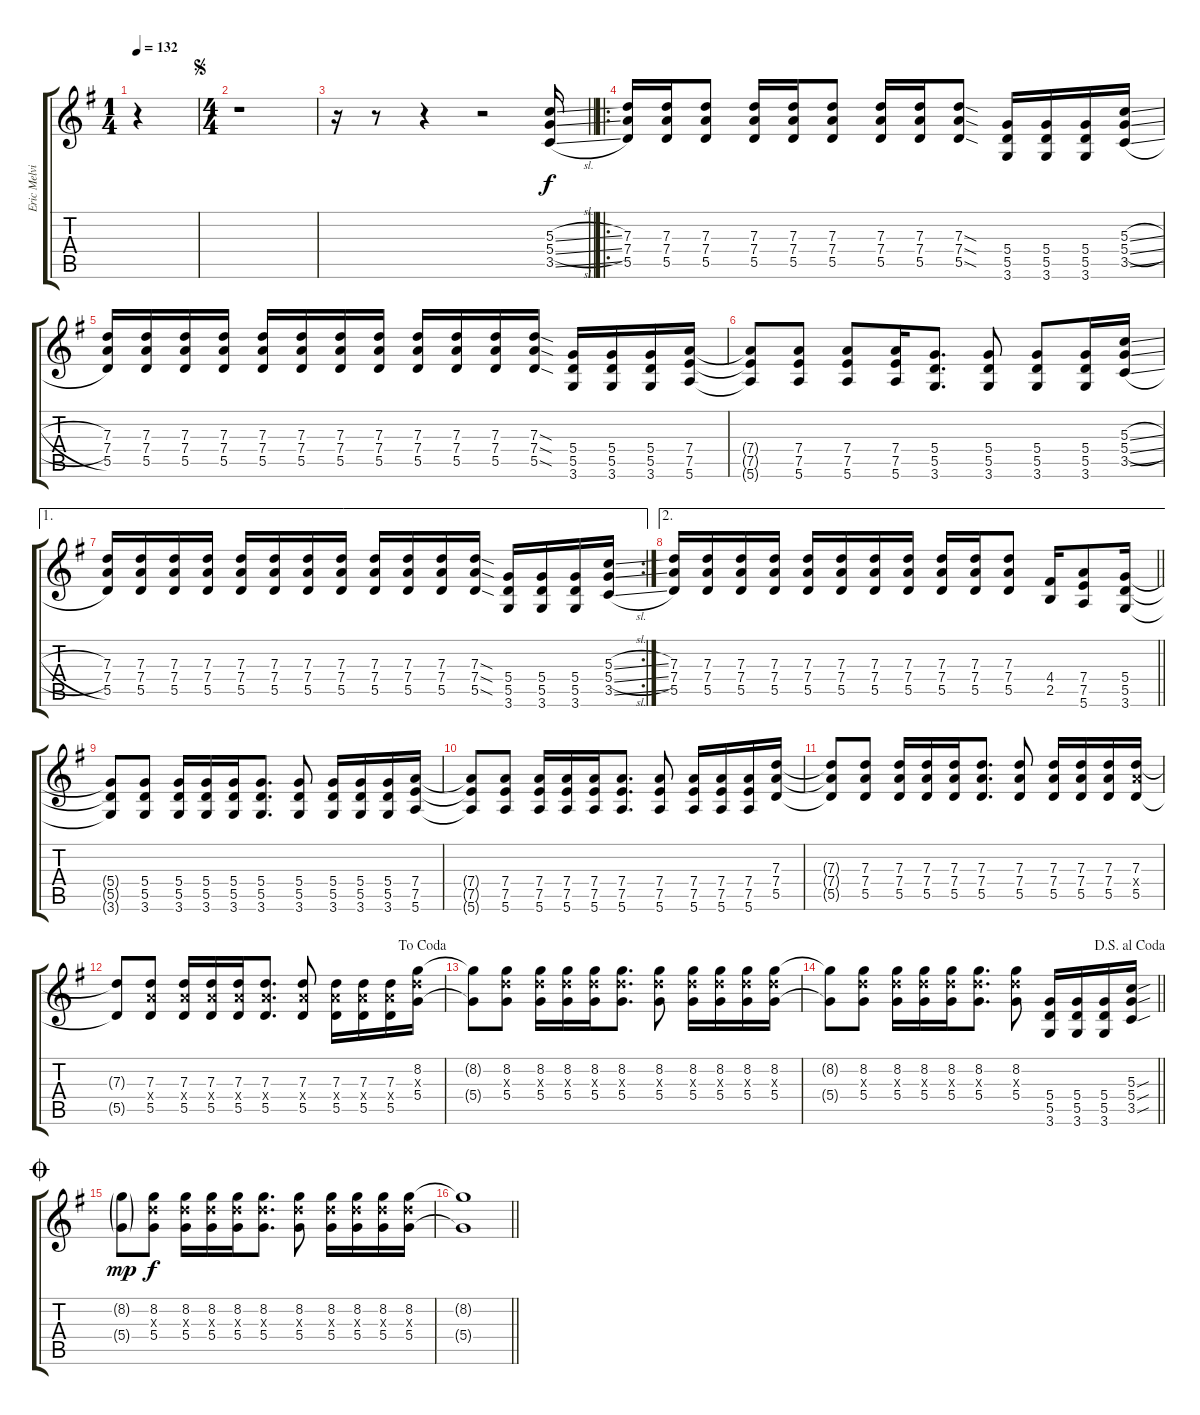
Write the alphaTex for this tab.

\track ("Eric Melvin" "Eric Melvi") {instrument distortionguitar}
\staff {score tabs}
\tuning (E4 B3 G3 D3 A2 E2) {hide}
\ts (1 4)
\tempo 132
\clef g2
\ks g
r.4{dy f instrument distortionguitar} |
\ts (4 4)
\jump segno
r.1 |
\barLineRight lightlight
r.16 r.8 r.4 r.2 (5.3{sl} 5.4{sl} 3.5{sl}).16 |
\ro
(7.3 7.4 5.5).16 (7.3 7.4 5.5).16 (7.3 7.4 5.5).8 (7.3 7.4 5.5).16 (7.3 7.4 5.5).16 (7.3 7.4 5.5).8 (7.3 7.4 5.5).16 (7.3 7.4 5.5).16 (7.3{sod} 7.4{sod} 5.5{sod}).8 (5.4 5.5 3.6).16 (5.4 5.5 3.6).16 (5.4 5.5 3.6).16 (5.3{sl} 5.4{sl} 3.5{sl}).16 |
(7.3 7.4 5.5).16 (7.3 7.4 5.5).16 (7.3 7.4 5.5).16 (7.3 7.4 5.5).16 (7.3 7.4 5.5).16 (7.3 7.4 5.5).16 (7.3 7.4 5.5).16 (7.3 7.4 5.5).16 (7.3 7.4 5.5).16 (7.3 7.4 5.5).16 (7.3 7.4 5.5).16 (7.3{sod} 7.4{sod} 5.5{sod}).16 (5.4 5.5 3.6).16 (5.4 5.5 3.6).16 (5.4 5.5 3.6).16 (7.4 7.5 5.6).16 |
(7.4{t} 7.5{t} 5.6{t}).8 (7.4 7.5 5.6).8 (7.4 7.5 5.6).8 (7.4 7.5 5.6).16 (5.4 5.5 3.6).8{d} (5.4 5.5 3.6).8 (5.4 5.5 3.6).8 (5.4 5.5 3.6).16 (5.3{sl} 5.4{sl} 3.5{sl}).16 |
\ae 1
\rc 2
(7.3 7.4 5.5).16 (7.3 7.4 5.5).16 (7.3 7.4 5.5).16 (7.3 7.4 5.5).16 (7.3 7.4 5.5).16 (7.3 7.4 5.5).16 (7.3 7.4 5.5).16 (7.3 7.4 5.5).16 (7.3 7.4 5.5).16 (7.3 7.4 5.5).16 (7.3 7.4 5.5).16 (7.3{sod} 7.4{sod} 5.5{sod}).16 (5.4 5.5 3.6).16 (5.4 5.5 3.6).16 (5.4 5.5 3.6).16 (5.3{sl} 5.4{sl} 3.5{sl}).16 |
\ae 2
\barLineRight lightlight
(7.3 7.4 5.5).16 (7.3 7.4 5.5).16 (7.3 7.4 5.5).16 (7.3 7.4 5.5).16 (7.3 7.4 5.5).16 (7.3 7.4 5.5).16 (7.3 7.4 5.5).16 (7.3 7.4 5.5).16 (7.3 7.4 5.5).16 (7.3 7.4 5.5).16 (7.3 7.4 5.5).8 (4.4 2.5).16 (7.4 7.5 5.6).8 (5.4 5.5 3.6).16 |
(5.4{t} 5.5{t} 3.6{t}).8 (5.4 5.5 3.6).8 (5.4 5.5 3.6).16 (5.4 5.5 3.6).16 (5.4 5.5 3.6).16 (5.4 5.5 3.6).8{d} (5.4 5.5 3.6).8 (5.4 5.5 3.6).16 (5.4 5.5 3.6).16 (5.4 5.5 3.6).16 (7.4 7.5 5.6).16 |
(7.4{t} 7.5{t} 5.6{t}).8 (7.4 7.5 5.6).8 (7.4 7.5 5.6).16 (7.4 7.5 5.6).16 (7.4 7.5 5.6).16 (7.4 7.5 5.6).8{d} (7.4 7.5 5.6).8 (7.4 7.5 5.6).16 (7.4 7.5 5.6).16 (7.4 7.5 5.6).16 (7.3 7.4 5.5).16 |
(7.3{t} 7.4{t} 5.5{t}).8 (7.3 7.4 5.5).8 (7.3 7.4 5.5).16 (7.3 7.4 5.5).16 (7.3 7.4 5.5).16 (7.3 7.4 5.5).8{d} (7.3 7.4 5.5).8 (7.3 7.4 5.5).16 (7.3 7.4 5.5).16 (7.3 7.4 5.5).16 (7.3 7.4{x} 5.5).16 |
\jump dacoda
(7.3{t} 5.5{t}).8 (7.3 7.4{x} 5.5).8 (7.3 7.4{x} 5.5).16 (7.3 7.4{x} 5.5).16 (7.3 7.4{x} 5.5).16 (7.3 7.4{x} 5.5).8{d} (7.3 7.4{x} 5.5).8 (7.3 7.4{x} 5.5).16 (7.3 7.4{x} 5.5).16 (7.3 7.4{x} 5.5).16 (8.2 7.3{x} 5.4).16 |
(8.2{t} 5.4{t}).8 (8.2 7.3{x} 5.4).8 (8.2 7.3{x} 5.4).16 (8.2 7.3{x} 5.4).16 (8.2 7.3{x} 5.4).16 (8.2 7.3{x} 5.4).8{d} (8.2 7.3{x} 5.4).8 (8.2 7.3{x} 5.4).16 (8.2 7.3{x} 5.4).16 (8.2 7.3{x} 5.4).16 (8.2 7.3{x} 5.4).16 |
\jump dalsegnoalcoda
\barLineRight lightlight
(8.2{t} 5.4{t}).8 (8.2 7.3{x} 5.4).8 (8.2 7.3{x} 5.4).16 (8.2 7.3{x} 5.4).16 (8.2 7.3{x} 5.4).16 (8.2 7.3{x} 5.4).8{d} (8.2 7.3{x} 5.4).8 (5.4 5.5 3.6).16 (5.4 5.5 3.6).16 (5.4 5.5 3.6).16 (5.3{sou} 5.4{sou} 3.5{sou}).16 |
\jump coda
(8.2{g} 5.4{g}).8{dy mp} (8.2 7.3{x} 5.4).8{dy f} (8.2 7.3{x} 5.4).16 (8.2 7.3{x} 5.4).16 (8.2 7.3{x} 5.4).16 (8.2 7.3{x} 5.4).8{d} (8.2 7.3{x} 5.4).8 (8.2 7.3{x} 5.4).16 (8.2 7.3{x} 5.4).16 (8.2 7.3{x} 5.4).16 (8.2 7.3{x} 5.4).16 |
\barLineRight lightlight
(8.2{t} 5.4{t}).1
